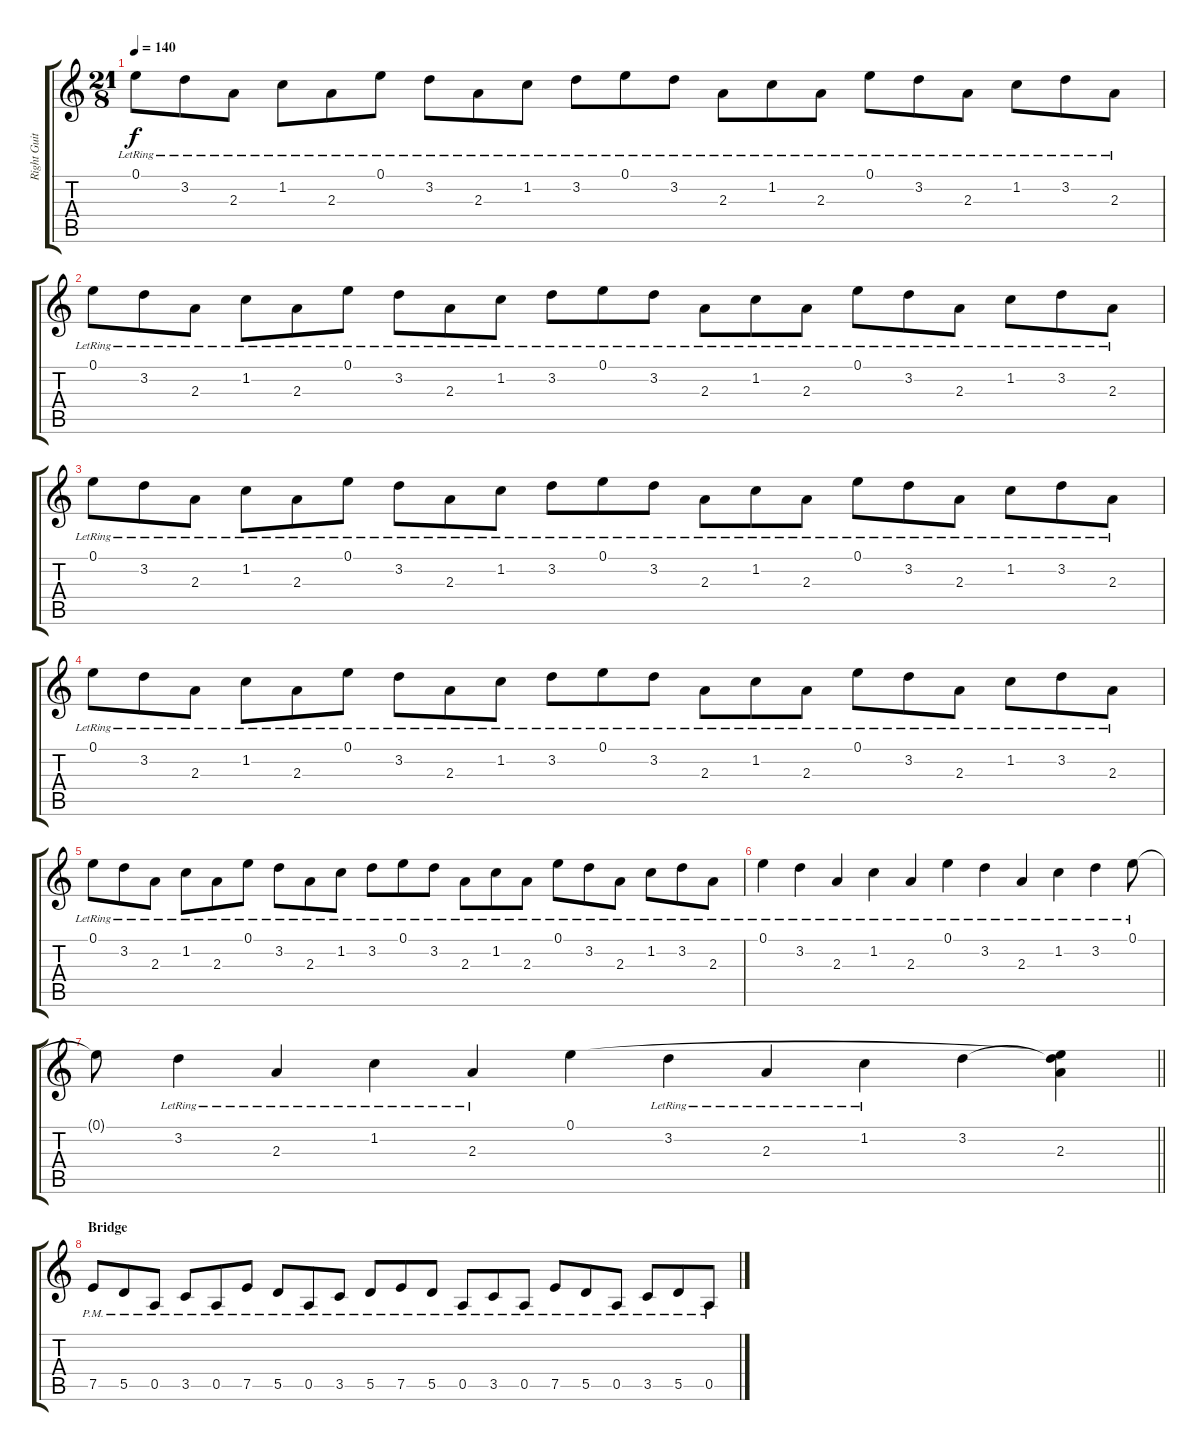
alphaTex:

\track ("Right Guitar" "Right Guit") {instrument distortionguitar}
\staff {score tabs}
\tuning (E4 B3 G3 D3 A2 D2) {hide}
\ts (21 8)
\tempo 140
\clef g2
\ks c
0.1{lr}.8{dy f} 3.2{lr}.8 2.3{lr}.8 1.2{lr}.8 2.3{lr}.8 0.1{lr}.8 3.2{lr}.8 2.3{lr}.8 1.2{lr}.8 3.2{lr}.8 0.1{lr}.8 3.2{lr}.8 2.3{lr}.8 1.2{lr}.8 2.3{lr}.8 0.1{lr}.8 3.2{lr}.8 2.3{lr}.8 1.2{lr}.8 3.2{lr}.8 2.3{lr}.8 |
0.1{lr}.8 3.2{lr}.8 2.3{lr}.8 1.2{lr}.8 2.3{lr}.8 0.1{lr}.8 3.2{lr}.8 2.3{lr}.8 1.2{lr}.8 3.2{lr}.8 0.1{lr}.8 3.2{lr}.8 2.3{lr}.8 1.2{lr}.8 2.3{lr}.8 0.1{lr}.8 3.2{lr}.8 2.3{lr}.8 1.2{lr}.8 3.2{lr}.8 2.3{lr}.8 |
0.1{lr}.8 3.2{lr}.8 2.3{lr}.8 1.2{lr}.8 2.3{lr}.8 0.1{lr}.8 3.2{lr}.8 2.3{lr}.8 1.2{lr}.8 3.2{lr}.8 0.1{lr}.8{volume 13} 3.2{lr}.8 2.3{lr}.8 1.2{lr}.8 2.3{lr}.8 0.1{lr}.8 3.2{lr}.8 2.3{lr}.8 1.2{lr}.8 3.2{lr}.8 2.3{lr}.8 |
0.1{lr}.8 3.2{lr}.8 2.3{lr}.8 1.2{lr}.8 2.3{lr}.8 0.1{lr}.8 3.2{lr}.8 2.3{lr}.8 1.2{lr}.8 3.2{lr}.8 0.1{lr}.8 3.2{lr}.8 2.3{lr}.8 1.2{lr}.8 2.3{lr}.8 0.1{lr}.8 3.2{lr}.8 2.3{lr}.8 1.2{lr}.8 3.2{lr}.8 2.3{lr}.8 |
0.1{lr}.8 3.2{lr}.8 2.3{lr}.8 1.2{lr}.8 2.3{lr}.8 0.1{lr}.8 3.2{lr}.8 2.3{lr}.8 1.2{lr}.8 3.2{lr}.8 0.1{lr}.8 3.2{lr}.8 2.3{lr}.8 1.2{lr}.8 2.3{lr}.8 0.1{lr}.8 3.2{lr}.8 2.3{lr}.8 1.2{lr}.8 3.2{lr}.8 2.3{lr}.8 |
0.1{lr}.4 3.2{lr}.4 2.3{lr}.4 1.2{lr}.4 2.3{lr}.4 0.1{lr}.4 3.2{lr}.4 2.3{lr}.4 1.2{lr}.4 3.2{lr}.4 0.1{lr}.8 |
\barLineRight lightlight
0.1{t}.8 3.2{lr}.4 2.3{lr}.4 1.2{lr}.4 2.3{lr}.4 0.1.4 3.2{lr}.4 2.3{lr}.4 1.2{lr}.4 3.2.4 (0.1{t} 3.2{t} 2.3).4 |
\section ("" "Bridge")
7.5{pm}.8{instrument distortionguitar} 5.5{pm}.8 0.5{pm}.8 3.5{pm}.8 0.5{pm}.8 7.5{pm}.8 5.5{pm}.8 0.5{pm}.8 3.5{pm}.8 5.5{pm}.8 7.5{pm}.8 5.5{pm}.8 0.5{pm}.8 3.5{pm}.8 0.5{pm}.8 7.5{pm}.8 5.5{pm}.8 0.5{pm}.8 3.5{pm}.8 5.5{pm}.8 0.5{pm}.8
